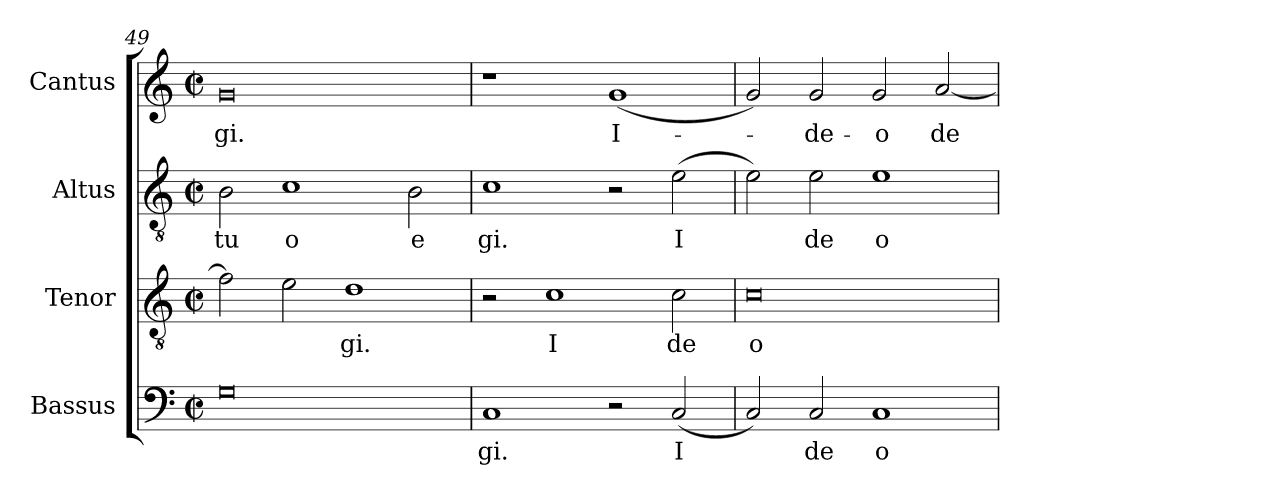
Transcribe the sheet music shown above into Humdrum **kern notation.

**kern	**text	**kern	**text	**kern	**text	**kern	**text
*part4	*part4	*part3	*part3	*part2	*part2	*part1	*part1
*staff4	*staff4	*staff3	*staff3	*staff2	*staff2	*staff1	*staff1
*I"Bassus	*	*I"Tenor	*	*I"Altus	*	*I"Cantus	*
*clefF4	*	*clefGv2	*	*clefGv2	*	*clefG2	*
*M2/2	*	*M2/2	*	*M2/2	*	*M2/2	*
*met(c|)	*	*met(c|)	*	*met(c|)	*	*met(c|)	*
=49	=49	=49	=49	=49	=49	=49	=49
!	!	!	!	!	!LO:LY:b:cj	!	!LO:LY:b:cj
0G	.	2f\]	.	2B\	tu	0g	-gi.
!	!	!	!	!	!LO:LY:b:cj	!	!
.	.	2e\	.	1c	o	.	.
!	!	!	!LO:LY:b:cj	!	!	!	!
.	.	1d	gi.	.	.	.	.
!	!	!	!	!	!LO:LY:b:cj	!	!
.	.	.	.	2B\	e	.	.
=50	=50	=50	=50	=50	=50	=50	=50
!	!LO:LY:b:cj	!	!	!	!LO:LY:b:cj	!	!
1C	gi.	2r	.	1c	gi.	1r	.
!	!	!	!LO:LY:b:cj	!	!	!	!
.	.	1c	I	.	.	.	.
!	!	!	!	!	!	!	!LO:LY:b:rj
2r	.	.	.	2r	.	(<1g	I-
!	!LO:LY:b:rj	!	!LO:LY:b:cj	!	!LO:LY:b:rj	!	!
(<2C/	I	2c\	de	(>2e\	I	.	.
=51	=51	=51	=51	=51	=51	=51	=51
!	!	!	!LO:LY:b:cj	!	!	!	!
2C/)	.	0c	o	2e\)	.	2g/)	.
!	!LO:LY:b:cj	!	!	!	!LO:LY:b:cj	!	!LO:LY:b:cj
2C/	de	.	.	2e\	de	2g/	-de-
!	!LO:LY:b:cj	!	!	!	!LO:LY:b:cj	!	!LO:LY:b:cj
1C	o	.	.	1e	o	2g/	-o
!	!	!	!	!	!	!	!LO:LY:b:cj
.	.	.	.	.	.	[<2a/	de-
=	=	=	=	=	=	=	=
*-	*-	*-	*-	*-	*-	*-	*-
